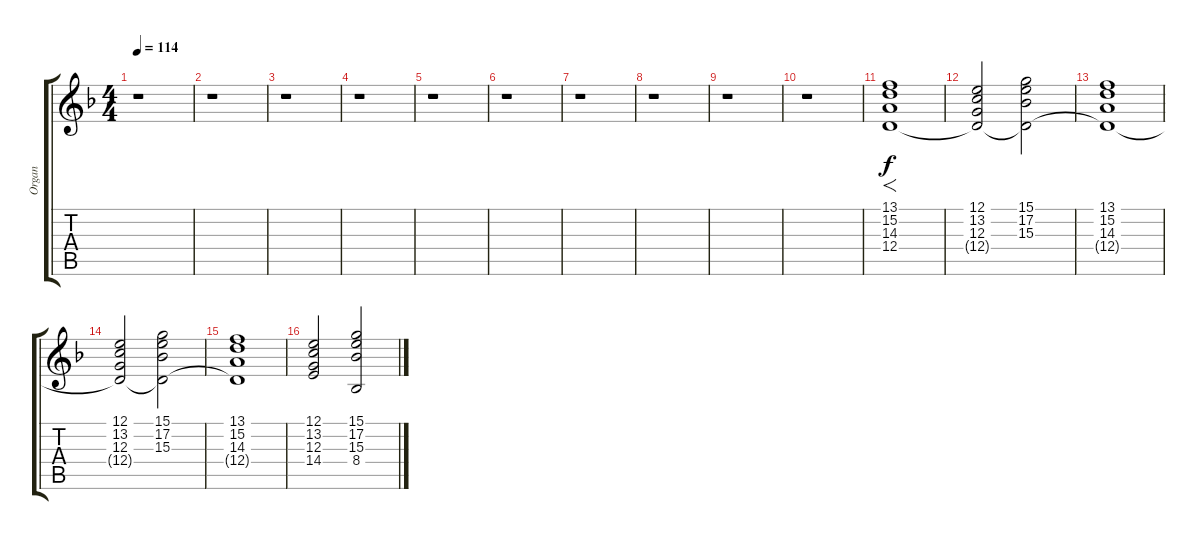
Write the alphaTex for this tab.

\track ("Organ" "Organ") {instrument drawbarorgan}
\staff {score tabs}
\tuning (E4 B3 G3 D3 A2 E2) {hide}
\ts (4 4)
\tempo 114
\clef g2
\ks f
r.1{dy f instrument drawbarorgan} |
r.1 |
r.1 |
r.1 |
r.1 |
r.1 |
r.1 |
r.1 |
r.1 |
r.1 |
(13.1 15.2 14.3 12.4).1{f} |
(12.1 13.2 12.3 12.4{t}).2 (15.1 17.2 15.3 12.4{t}).2 |
(13.1 15.2 14.3 12.4{t}).1 |
(12.1 13.2 12.3 12.4{t}).2 (15.1 17.2 15.3 12.4{t}).2 |
(13.1 15.2 14.3 12.4{t}).1 |
(12.1 13.2 12.3 14.4).2 (15.1 17.2 15.3 8.4).2
